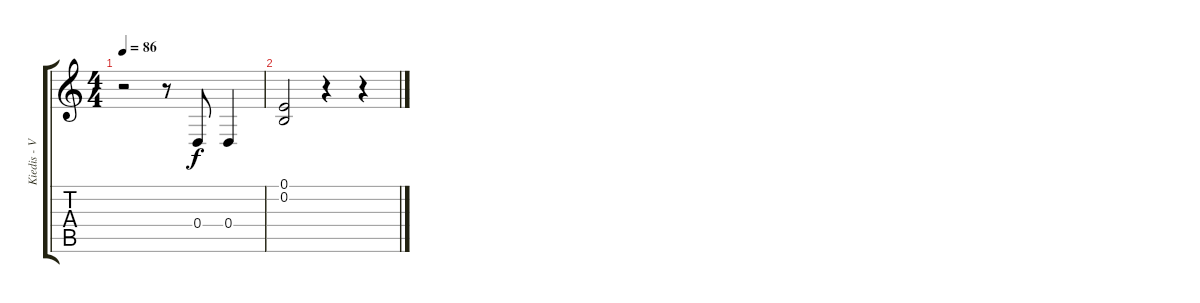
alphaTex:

\track ("Kiedis - Voice" "Kiedis - V") {instrument bassoon}
\staff {score tabs}
\tuning (E4 B3 G3 D3 A2 E2) {hide}
\ts (4 4)
\tempo 86
\clef g2
\ks c
r.2{dy f} r.8 0.4.8 0.4.4 |
(0.1 0.2).2 r.4 r.4
